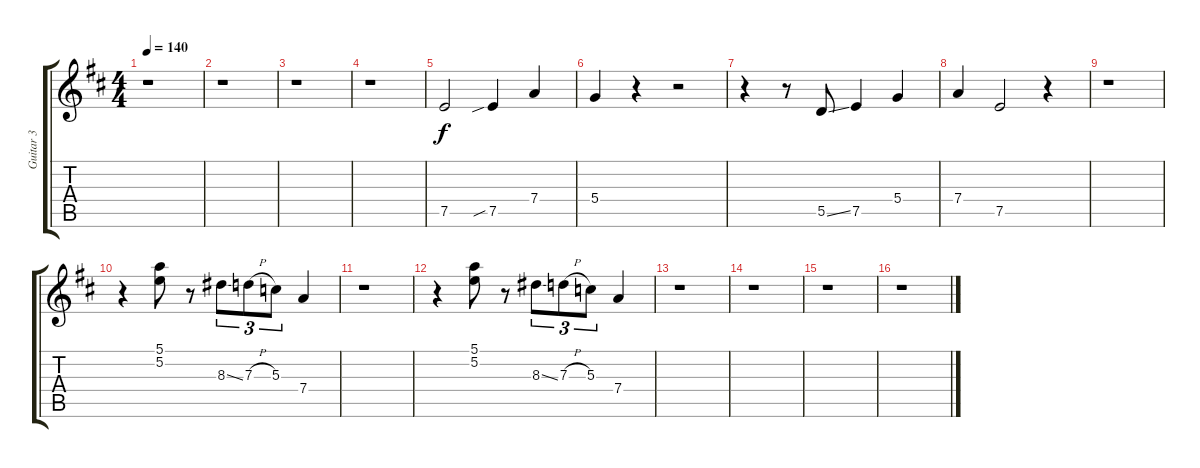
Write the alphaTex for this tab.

\track ("Guitar 3" "Guitar 3") {instrument electricguitarjazz}
\staff {score tabs}
\tuning (E4 B3 G3 D3 A2 E2) {hide}
\ts (4 4)
\tempo 140
\clef g2
\ks d
r.1{dy f} |
r.1 |
r.1 |
r.1 |
7.5.2 7.5{sib}.4 7.4.4 |
5.4.4 r.4 r.2 |
r.4 r.8 5.5{ss}.8 7.5.4 5.4.4 |
7.4.4 7.5.2 r.4 |
r.1 |
r.4 (5.1 5.2).8 r.8 8.3{ss}.8{tu (3 2)} 7.3{h}.8{tu (3 2)} 5.3.8{tu (3 2)} 7.4.4 |
r.1 |
r.4 (5.1 5.2).8 r.8 8.3{ss}.8{tu (3 2)} 7.3{h}.8{tu (3 2)} 5.3.8{tu (3 2)} 7.4.4 |
r.1 |
r.1 |
r.1 |
r.1
